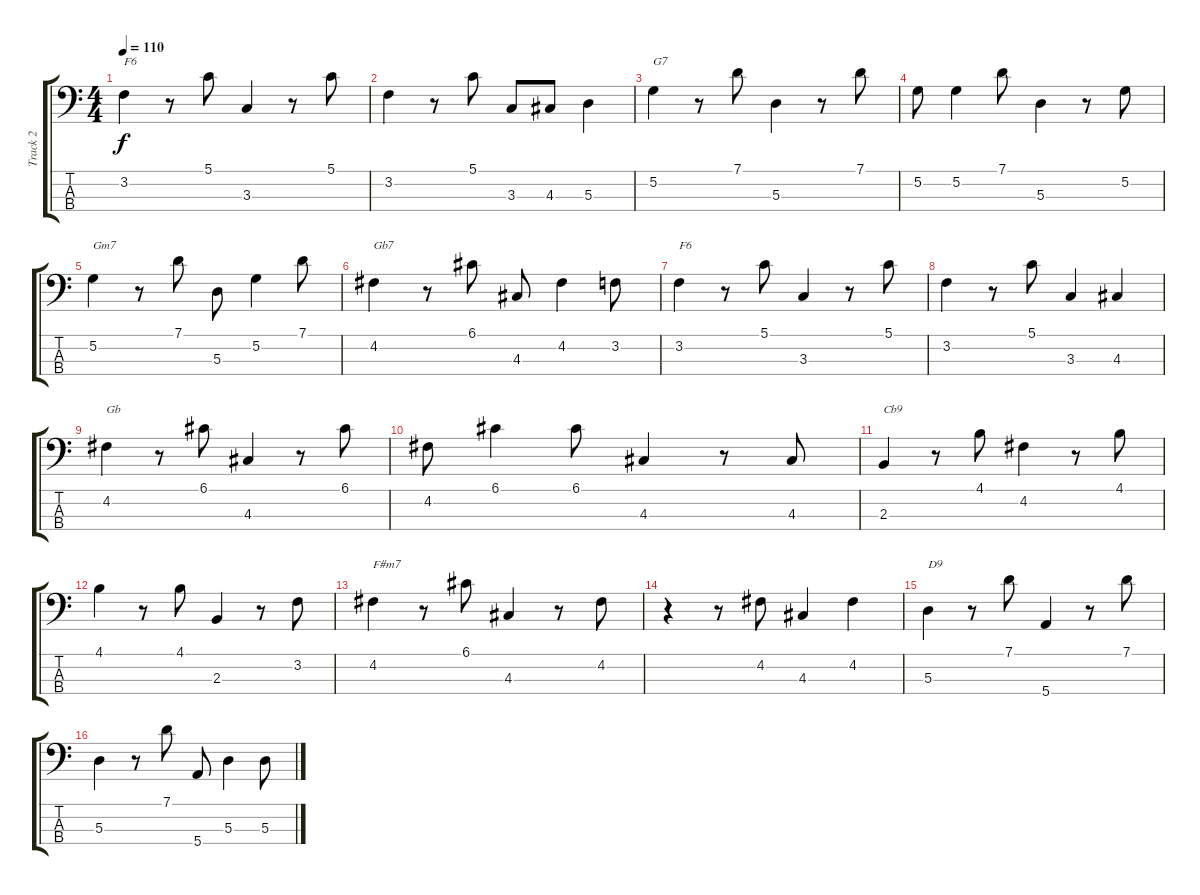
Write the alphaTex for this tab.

\track ("Track 2" "Track 2") {instrument electricbassfinger}
\staff {score tabs}
\tuning (G2 D2 A1 E1) {hide}
\ts (4 4)
\tempo 110
\clef f4
\ks c
3.2.4{txt "F6" dy f} r.8 5.1.8 3.3.4 r.8 5.1.8 |
3.2.4 r.8 5.1.8 3.3.8 4.3.8 5.3.4 |
5.2.4{txt "G7"} r.8 7.1.8 5.3.4 r.8 7.1.8 |
5.2.8 5.2.4 7.1.8 5.3.4 r.8 5.2.8 |
5.2.4{txt "Gm7"} r.8 7.1.8 5.3.8 5.2.4 7.1.8 |
4.2.4{txt "Gb7"} r.8 6.1.8 4.3.8 4.2.4 3.2.8 |
3.2.4{txt "F6"} r.8 5.1.8 3.3.4 r.8 5.1.8 |
3.2.4 r.8 5.1.8 3.3.4 4.3.4 |
4.2.4{txt "Gb"} r.8 6.1.8 4.3.4 r.8 6.1.8 |
4.2.8 6.1.4 6.1.8 4.3.4 r.8 4.3.8 |
2.3.4{txt "Cb9"} r.8 4.1.8 4.2.4 r.8 4.1.8 |
4.1.4 r.8 4.1.8 2.3.4 r.8 3.2.8 |
4.2.4{txt "F#m7"} r.8 6.1.8 4.3.4 r.8 4.2.8 |
r.4 r.8 4.2.8 4.3.4 4.2.4 |
5.3.4{txt "D9"} r.8 7.1.8 5.4.4 r.8 7.1.8 |
5.3.4 r.8 7.1.8 5.4.8 5.3.4 5.3.8
